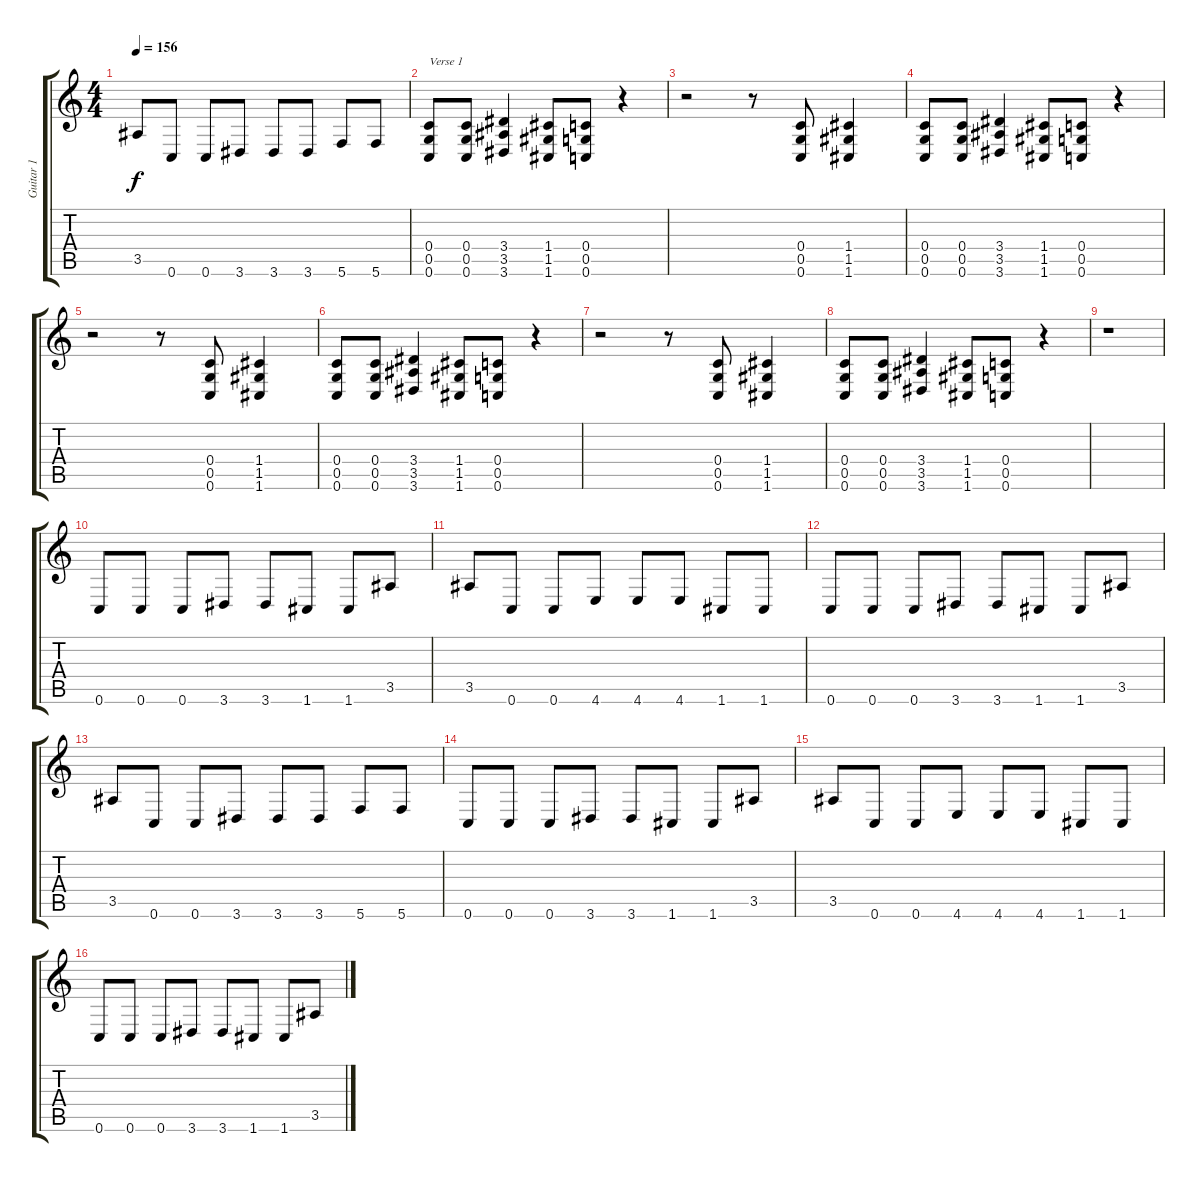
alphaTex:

\track ("Guitar 1" "Guitar 1") {instrument distortionguitar}
\staff {score tabs}
\tuning (D4 A3 F3 C3 G2 C2) {hide}
\ts (4 4)
\tempo 156
\clef g2
\ks c
3.5.8{dy f} 0.6.8 0.6.8 3.6.8 3.6.8 3.6.8 5.6.8 5.6.8 |
(0.4 0.5 0.6).8{txt "Verse 1"} (0.4 0.5 0.6).8 (3.4 3.5 3.6).4 (1.4 1.5 1.6).8 (0.4 0.5 0.6).8 r.4 |
r.2 r.8 (0.4 0.5 0.6).8 (1.4 1.5 1.6).4 |
(0.4 0.5 0.6).8 (0.4 0.5 0.6).8 (3.4 3.5 3.6).4 (1.4 1.5 1.6).8 (0.4 0.5 0.6).8 r.4 |
r.2 r.8 (0.4 0.5 0.6).8 (1.4 1.5 1.6).4 |
(0.4 0.5 0.6).8 (0.4 0.5 0.6).8 (3.4 3.5 3.6).4 (1.4 1.5 1.6).8 (0.4 0.5 0.6).8 r.4 |
r.2 r.8 (0.4 0.5 0.6).8 (1.4 1.5 1.6).4 |
(0.4 0.5 0.6).8 (0.4 0.5 0.6).8 (3.4 3.5 3.6).4 (1.4 1.5 1.6).8 (0.4 0.5 0.6).8 r.4 |
r.1 |
0.6.8 0.6.8 0.6.8 3.6.8 3.6.8 1.6.8 1.6.8 3.5.8 |
3.5.8 0.6.8 0.6.8 4.6.8 4.6.8 4.6.8 1.6.8 1.6.8 |
0.6.8 0.6.8 0.6.8 3.6.8 3.6.8 1.6.8 1.6.8 3.5.8 |
3.5.8 0.6.8 0.6.8 3.6.8 3.6.8 3.6.8 5.6.8 5.6.8 |
0.6.8 0.6.8 0.6.8 3.6.8 3.6.8 1.6.8 1.6.8 3.5.8 |
3.5.8 0.6.8 0.6.8 4.6.8 4.6.8 4.6.8 1.6.8 1.6.8 |
0.6.8 0.6.8 0.6.8 3.6.8 3.6.8 1.6.8 1.6.8 3.5.8
